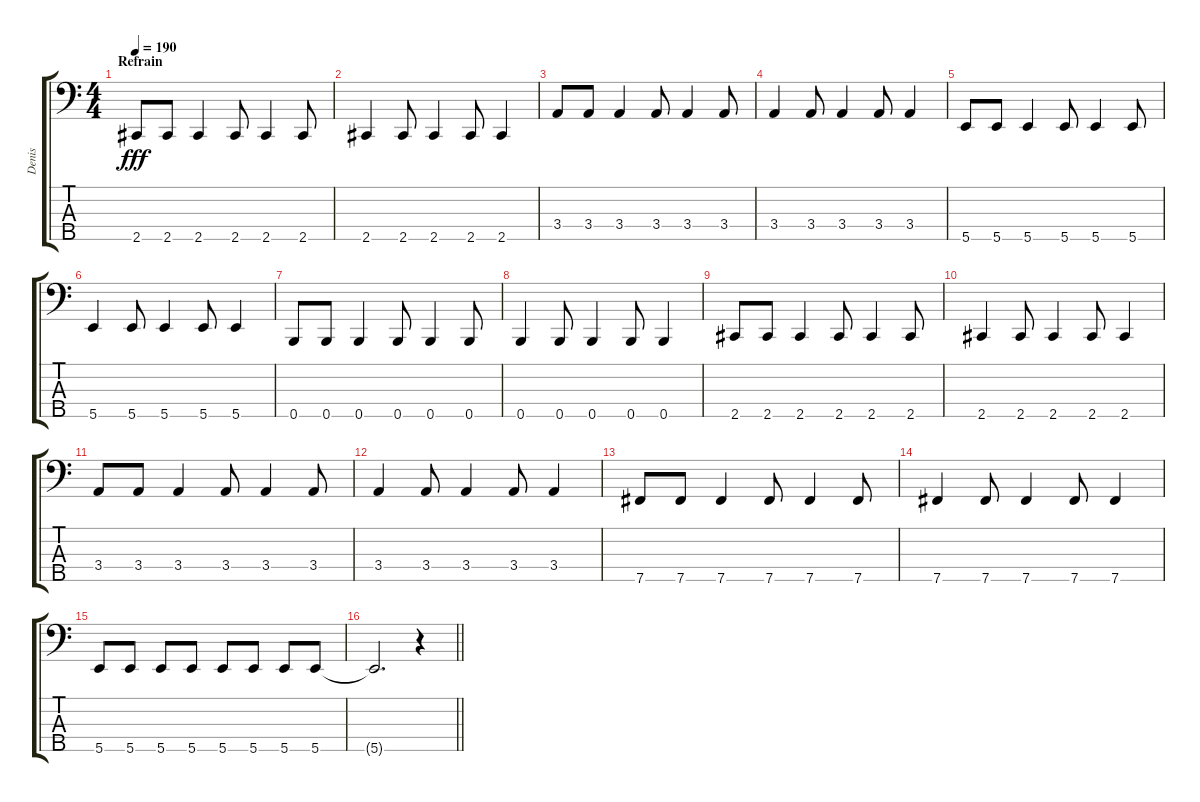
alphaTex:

\track ("Denis" "Denis") {instrument slapbass1}
\staff {score tabs}
\tuning (A2 E2 B1 Gb1 B0) {hide}
\ts (4 4)
\section ("" "Refrain")
\tempo 190
\clef f4
\ks c
2.5.8{dy fff} 2.5.8 2.5.4 2.5.8 2.5.4 2.5.8 |
2.5.4 2.5.8 2.5.4 2.5.8 2.5.4 |
3.4.8 3.4.8 3.4.4 3.4.8 3.4.4 3.4.8 |
3.4.4 3.4.8 3.4.4 3.4.8 3.4.4 |
5.5.8 5.5.8 5.5.4 5.5.8 5.5.4 5.5.8 |
5.5.4 5.5.8 5.5.4 5.5.8 5.5.4 |
0.5.8 0.5.8 0.5.4 0.5.8 0.5.4 0.5.8 |
0.5.4 0.5.8 0.5.4 0.5.8 0.5.4 |
2.5.8 2.5.8 2.5.4 2.5.8 2.5.4 2.5.8 |
2.5.4 2.5.8 2.5.4 2.5.8 2.5.4 |
3.4.8 3.4.8 3.4.4 3.4.8 3.4.4 3.4.8 |
3.4.4 3.4.8 3.4.4 3.4.8 3.4.4 |
7.5.8 7.5.8 7.5.4 7.5.8 7.5.4 7.5.8 |
7.5.4 7.5.8 7.5.4 7.5.8 7.5.4 |
5.5.8 5.5.8 5.5.8 5.5.8 5.5.8 5.5.8 5.5.8 5.5.8 |
\barLineRight lightlight
5.5{t}.2{d} r.4
